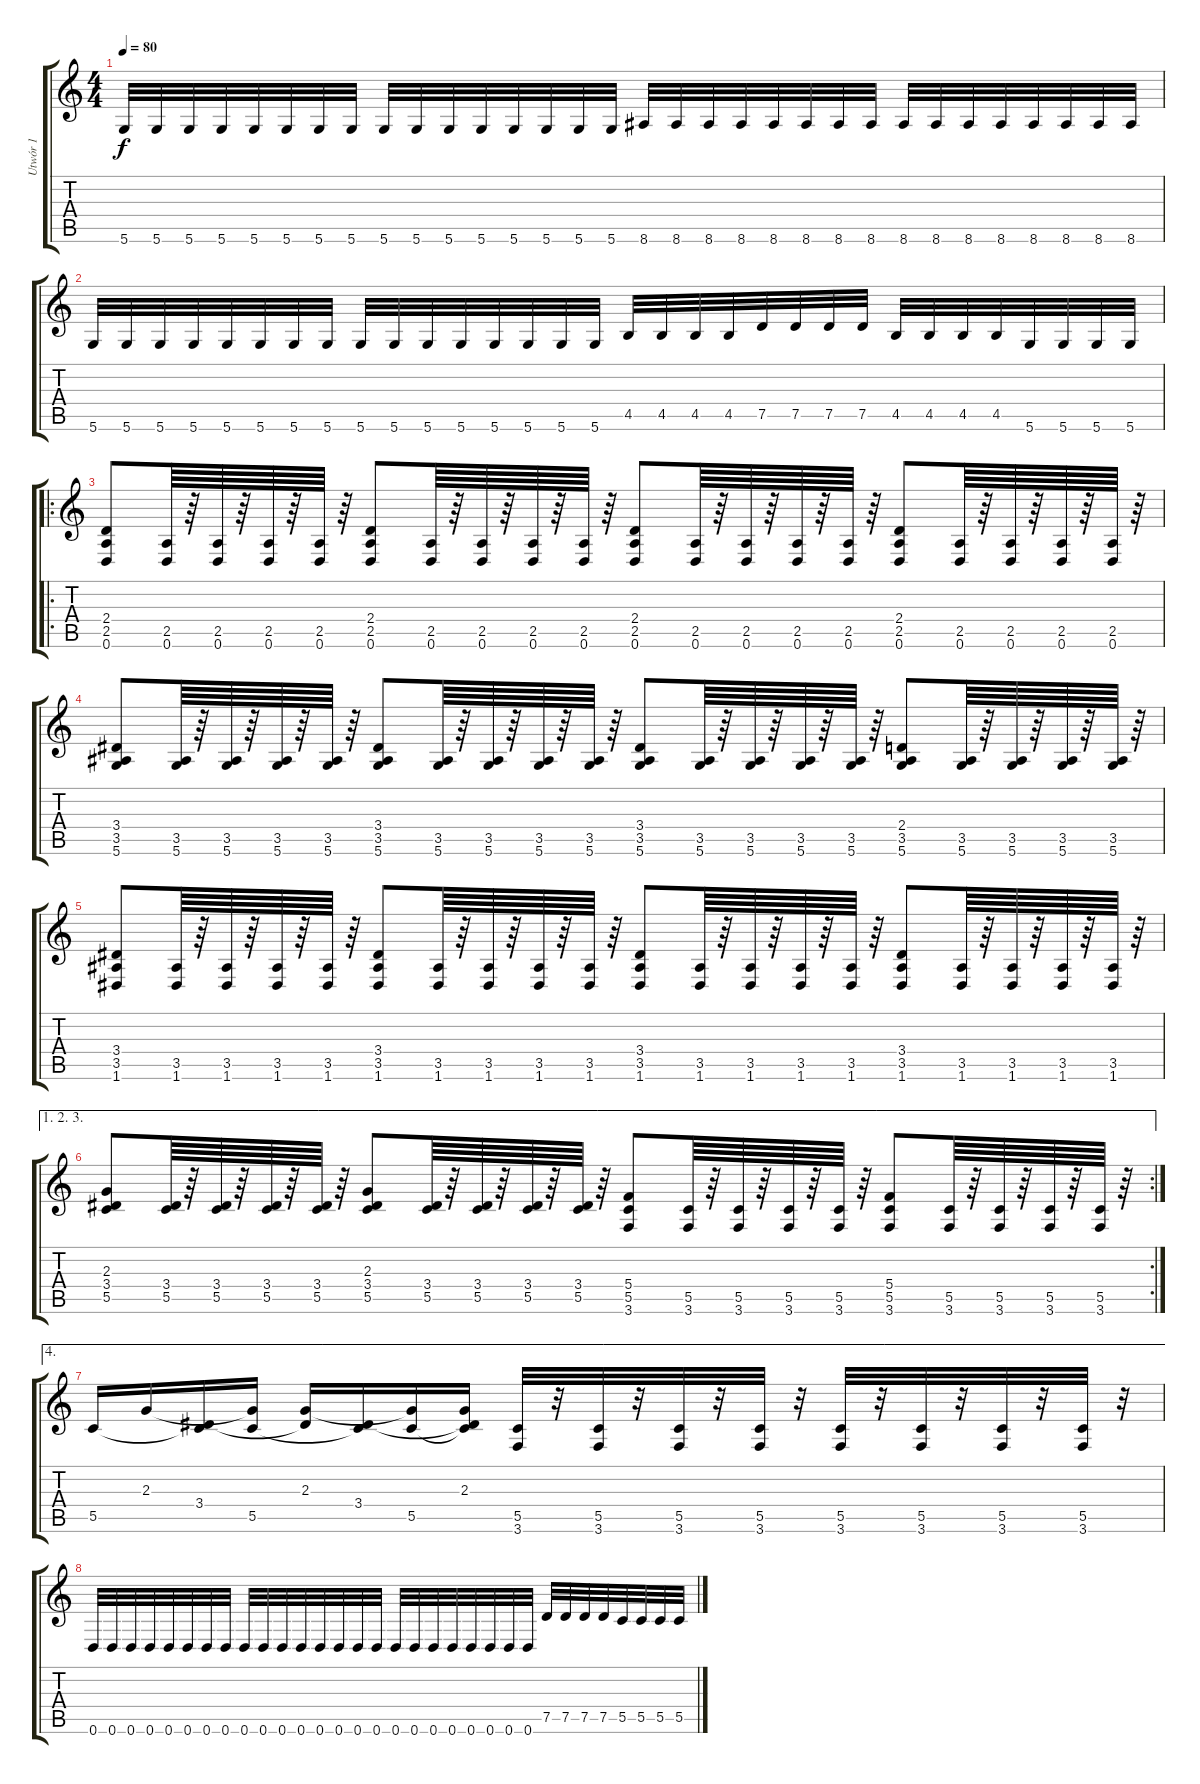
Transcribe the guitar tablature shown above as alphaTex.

\track ("Utwór 1" "Utwór 1") {instrument overdrivenguitar}
\staff {score tabs}
\tuning (D4 A3 F3 C3 G2 D2) {hide}
\ts (4 4)
\tempo 80
\clef g2
\ks c
5.6.32{dy f} 5.6.32 5.6.32 5.6.32 5.6.32 5.6.32 5.6.32 5.6.32 5.6.32 5.6.32 5.6.32 5.6.32 5.6.32 5.6.32 5.6.32 5.6.32 8.6.32 8.6.32 8.6.32 8.6.32 8.6.32 8.6.32 8.6.32 8.6.32 8.6.32 8.6.32 8.6.32 8.6.32 8.6.32 8.6.32 8.6.32 8.6.32 |
5.6.32 5.6.32 5.6.32 5.6.32 5.6.32 5.6.32 5.6.32 5.6.32 5.6.32 5.6.32 5.6.32 5.6.32 5.6.32 5.6.32 5.6.32 5.6.32 4.5.32 4.5.32 4.5.32 4.5.32 7.5.32 7.5.32 7.5.32 7.5.32 4.5.32 4.5.32 4.5.32 4.5.32 5.6.32 5.6.32 5.6.32 5.6.32 |
\ro
(2.4 2.5 0.6).8 (2.5 0.6).64 r.64 (2.5 0.6).64 r.64 (2.5 0.6).64 r.64 (2.5 0.6).64 r.64 (2.4 2.5 0.6).8 (2.5 0.6).64 r.64 (2.5 0.6).64 r.64 (2.5 0.6).64 r.64 (2.5 0.6).64 r.64 (2.4 2.5 0.6).8 (2.5 0.6).64 r.64 (2.5 0.6).64 r.64 (2.5 0.6).64 r.64 (2.5 0.6).64 r.64 (2.4 2.5 0.6).8 (2.5 0.6).64 r.64 (2.5 0.6).64 r.64 (2.5 0.6).64 r.64 (2.5 0.6).64 r.64 |
(3.4 3.5 5.6).8 (3.5 5.6).64 r.64 (3.5 5.6).64 r.64 (3.5 5.6).64 r.64 (3.5 5.6).64 r.64 (3.4 3.5 5.6).8 (3.5 5.6).64 r.64 (3.5 5.6).64 r.64 (3.5 5.6).64 r.64 (3.5 5.6).64 r.64 (3.4 3.5 5.6).8 (3.5 5.6).64 r.64 (3.5 5.6).64 r.64 (3.5 5.6).64 r.64 (3.5 5.6).64 r.64 (2.4 3.5 5.6).8 (3.5 5.6).64 r.64 (3.5 5.6).64 r.64 (3.5 5.6).64 r.64 (3.5 5.6).64 r.64 |
(3.4 3.5 1.6).8 (3.5 1.6).64 r.64 (3.5 1.6).64 r.64 (3.5 1.6).64 r.64 (3.5 1.6).64 r.64 (3.4 3.5 1.6).8 (3.5 1.6).64 r.64 (3.5 1.6).64 r.64 (3.5 1.6).64 r.64 (3.5 1.6).64 r.64 (3.4 3.5 1.6).8 (3.5 1.6).64 r.64 (3.5 1.6).64 r.64 (3.5 1.6).64 r.64 (3.5 1.6).64 r.64 (3.4 3.5 1.6).8 (3.5 1.6).64 r.64 (3.5 1.6).64 r.64 (3.5 1.6).64 r.64 (3.5 1.6).64 r.64 |
\ae (1 2 3)
\rc 2
(2.3 3.4 5.5).8 (3.4 5.5).64 r.64 (3.4 5.5).64 r.64 (3.4 5.5).64 r.64 (3.4 5.5).64 r.64 (2.3 3.4 5.5).8 (3.4 5.5).64 r.64 (3.4 5.5).64 r.64 (3.4 5.5).64 r.64 (3.4 5.5).64 r.64 (5.4 5.5 3.6).8 (5.5 3.6).64 r.64 (5.5 3.6).64 r.64 (5.5 3.6).64 r.64 (5.5 3.6).64 r.64 (5.4 5.5 3.6).8 (5.5 3.6).64 r.64 (5.5 3.6).64 r.64 (5.5 3.6).64 r.64 (5.5 3.6).64 r.64 |
\ae 4
5.5.16 2.3.16 (3.4 5.5{t}).16 (2.3{t} 5.5).16 (2.3 3.4{t}).16 (3.4 5.5{t}).16 (2.3{t} 5.5).16 (2.3 3.4{t} 5.5{t}).16 (5.5 3.6).32 r.32 (5.5 3.6).32 r.32 (5.5 3.6).32 r.32 (5.5 3.6).32 r.32 (5.5 3.6).32 r.32 (5.5 3.6).32 r.32 (5.5 3.6).32 r.32 (5.5 3.6).32 r.32 |
0.6.32 0.6.32 0.6.32 0.6.32 0.6.32 0.6.32 0.6.32 0.6.32 0.6.32 0.6.32 0.6.32 0.6.32 0.6.32 0.6.32 0.6.32 0.6.32 0.6.32 0.6.32 0.6.32 0.6.32 0.6.32 0.6.32 0.6.32 0.6.32 7.5.32 7.5.32 7.5.32 7.5.32 5.5.32 5.5.32 5.5.32 5.5.32
